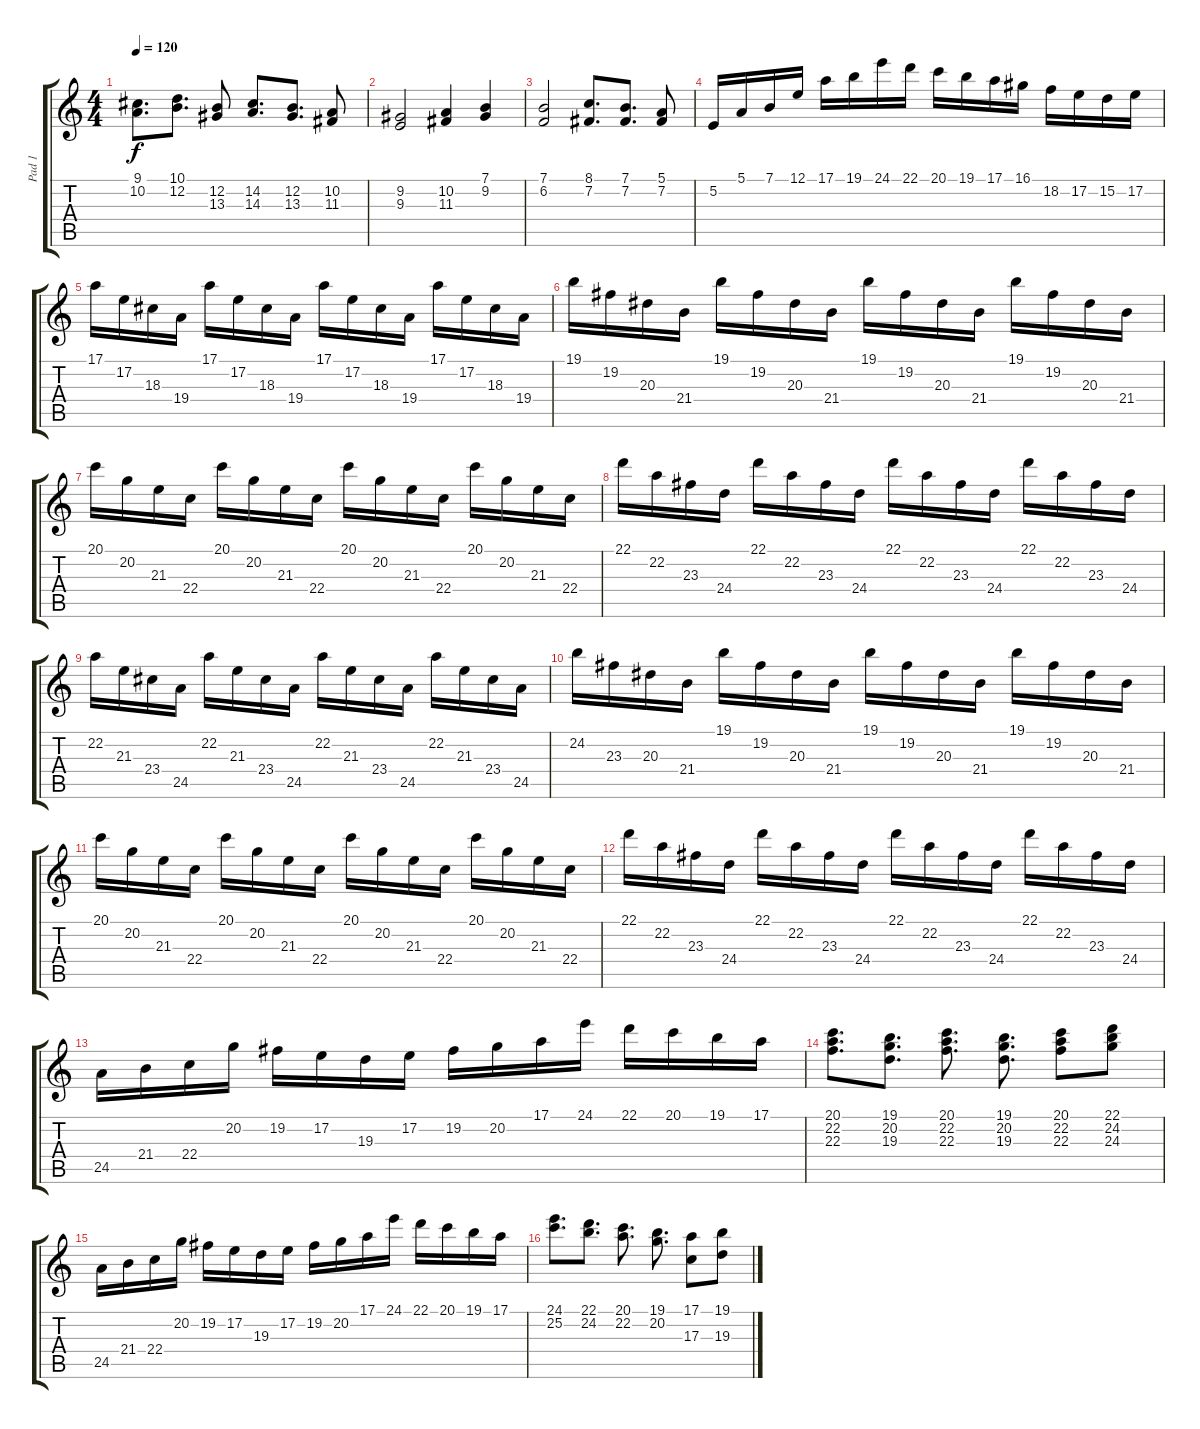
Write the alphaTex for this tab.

\track ("Pad 1" "Pad 1") {instrument pad4choir}
\staff {score tabs}
\tuning (E4 B3 G3 D3 A2 D2) {hide}
\ts (4 4)
\tempo 120
\clef g2
\ks c
(9.1 10.2).8{d dy f} (10.1 12.2).8{d} (12.2 13.3).8 (14.2 14.3).8{d} (12.2 13.3).8{d} (10.2 11.3).8 |
(9.2 9.3).2 (10.2 11.3).4 (7.1 9.2).4 |
(7.1 6.2).2 (8.1 7.2).8{d} (7.1 7.2).8{d} (5.1 7.2).8 |
5.2.16 5.1.16 7.1.16 12.1.16 17.1.16 19.1.16 24.1.16 22.1.16 20.1.16 19.1.16 17.1.16 16.1.16 18.2.16 17.2.16 15.2.16 17.2.16 |
17.1.16 17.2.16 18.3.16 19.4.16 17.1.16 17.2.16 18.3.16 19.4.16 17.1.16 17.2.16 18.3.16 19.4.16 17.1.16 17.2.16 18.3.16 19.4.16 |
19.1.16 19.2.16 20.3.16 21.4.16 19.1.16 19.2.16 20.3.16 21.4.16 19.1.16 19.2.16 20.3.16 21.4.16 19.1.16 19.2.16 20.3.16 21.4.16 |
20.1.16 20.2.16 21.3.16 22.4.16 20.1.16 20.2.16 21.3.16 22.4.16 20.1.16 20.2.16 21.3.16 22.4.16 20.1.16 20.2.16 21.3.16 22.4.16 |
22.1.16 22.2.16 23.3.16 24.4.16 22.1.16 22.2.16 23.3.16 24.4.16 22.1.16 22.2.16 23.3.16 24.4.16 22.1.16 22.2.16 23.3.16 24.4.16 |
22.2.16 21.3.16 23.4.16 24.5.16 22.2.16 21.3.16 23.4.16 24.5.16 22.2.16 21.3.16 23.4.16 24.5.16 22.2.16 21.3.16 23.4.16 24.5.16 |
24.2.16 23.3.16 20.3.16 21.4.16 19.1.16 19.2.16 20.3.16 21.4.16 19.1.16 19.2.16 20.3.16 21.4.16 19.1.16 19.2.16 20.3.16 21.4.16 |
20.1.16 20.2.16 21.3.16 22.4.16 20.1.16 20.2.16 21.3.16 22.4.16 20.1.16 20.2.16 21.3.16 22.4.16 20.1.16 20.2.16 21.3.16 22.4.16 |
22.1.16 22.2.16 23.3.16 24.4.16 22.1.16 22.2.16 23.3.16 24.4.16 22.1.16 22.2.16 23.3.16 24.4.16 22.1.16 22.2.16 23.3.16 24.4.16 |
24.5.16 21.4.16 22.4.16 20.2.16 19.2.16 17.2.16 19.3.16 17.2.16 19.2.16 20.2.16 17.1.16 24.1.16 22.1.16 20.1.16 19.1.16 17.1.16 |
(20.1 22.2 22.3).8{d} (19.1 20.2 19.3).8{d} (20.1 22.2 22.3).8{d} (19.1 20.2 19.3).8{d} (20.1 22.2 22.3).8 (22.1 24.2 24.3).8 |
24.5.16 21.4.16 22.4.16 20.2.16 19.2.16 17.2.16 19.3.16 17.2.16 19.2.16 20.2.16 17.1.16 24.1.16 22.1.16 20.1.16 19.1.16 17.1.16 |
(24.1 25.2).8{d} (22.1 24.2).8{d} (20.1 22.2).8{d} (19.1 20.2).8{d} (17.1 17.3).8 (19.1 19.3).8
